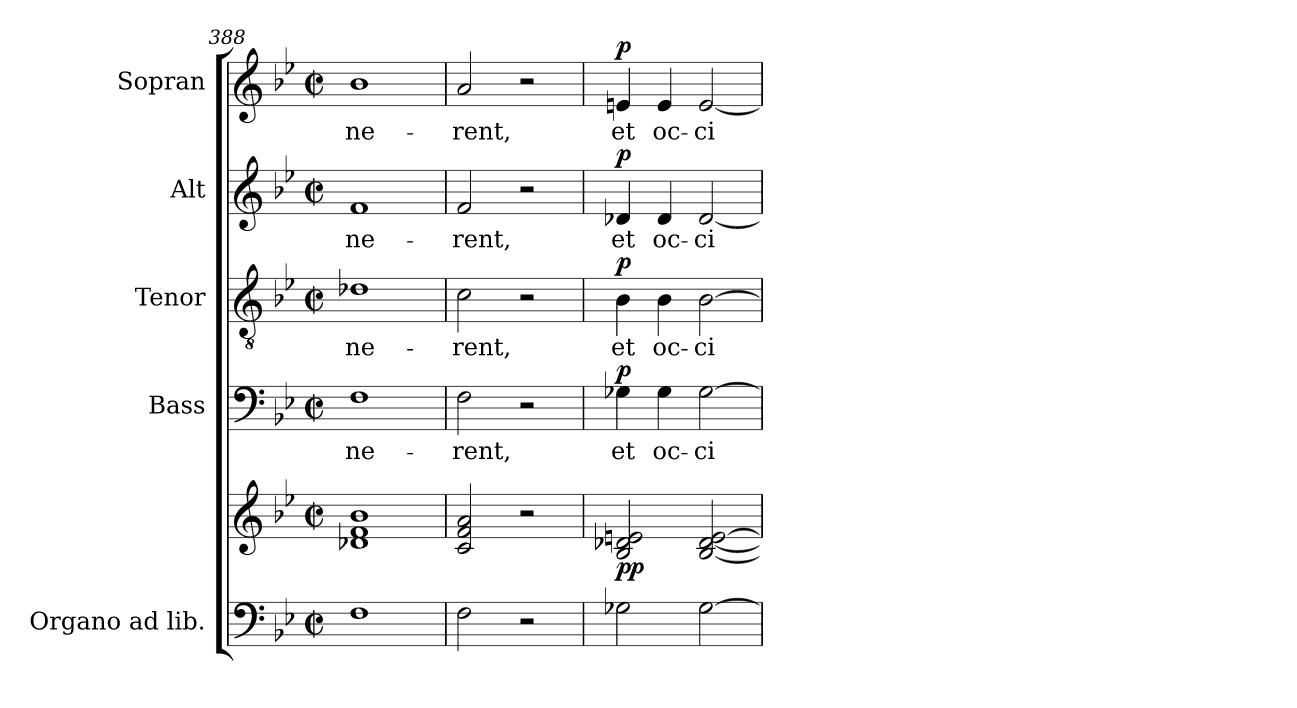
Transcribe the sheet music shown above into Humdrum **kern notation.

**kern	**kern	**dynam	**kern	**text	**dynam	**kern	**text	**dynam	**kern	**text	**dynam	**kern	**text	**dynam
*part5	*part5	*part5	*part4	*part4	*part4	*part3	*part3	*part3	*part2	*part2	*part2	*part1	*part1	*part1
*staff6	*staff5	*staff5/6	*staff4	*staff4	*staff4	*staff3	*staff3	*staff3	*staff2	*staff2	*staff2	*staff1	*staff1	*staff1
*I"Organo ad lib.	*	*	*I"Bass	*	*	*I"Tenor	*	*	*I"Alt	*	*	*I"Sopran	*	*
*	*	*	*I'B.	*	*	*I'T.	*	*	*I'A.	*	*	*I'S.	*	*
*clefF4	*clefG2	*	*clefF4	*	*	*clefGv2	*	*	*clefG2	*	*	*clefG2	*	*
*k[b-e-]	*k[b-e-]	*	*k[b-e-]	*	*	*k[b-e-]	*	*	*k[b-e-]	*	*	*k[b-e-]	*	*
*B-:	*B-:	*	*B-:	*	*	*B-:	*	*	*B-:	*	*	*B-:	*	*
*M2/2	*M2/2	*	*M2/2	*	*	*M2/2	*	*	*M2/2	*	*	*M2/2	*	*
*met(c|)	*met(c|)	*	*met(c|)	*	*	*met(c|)	*	*	*met(c|)	*	*	*met(c|)	*	*
=388	=388	=388	=388	=388	=388	=388	=388	=388	=388	=388	=388	=388	=388	=388
!	!	!	!	!LO:LY:b	!	!	!LO:LY:b	!	!	!LO:LY:b	!	!	!LO:LY:b	!
1F	1d-X 1f 1b-	.	1F	-ne-	.	1d-X	-ne-	.	1f	-ne-	.	1b-	-ne-	.
=389	=389	=389	=389	=389	=389	=389	=389	=389	=389	=389	=389	=389	=389	=389
!	!	!	!	!LO:LY:b	!	!	!LO:LY:b	!	!	!LO:LY:b	!	!	!LO:LY:b	!
2F\	2c/ 2f/ 2a/	.	2F\	-rent,	.	2c\	-rent,	.	2f/	-rent,	.	2a/	-rent,	.
2r	2r	.	2r	.	.	2r	.	.	2r	.	.	2r	.	.
!!LO:PB:g=z
=390	=390	=390	=390	=390	=390	=390	=390	=390	=390	=390	=390	=390	=390	=390
!	!	!LO:DY:b	!	!LO:LY:b	!LO:DY:a	!	!LO:LY:b	!LO:DY:a	!	!LO:LY:b	!LO:DY:a	!	!LO:LY:b	!LO:DY:a
2G-X\	2B-/ 2d-X/ 2en/	pp	4G-X\	et	p	4B-\	et	p	4d-X/	et	p	4en/	et	p
!	!	!	!	!LO:LY:b	!	!	!LO:LY:b	!	!	!LO:LY:b	!	!	!LO:LY:b	!
.	.	.	4G-\	oc-	.	4B-\	oc-	.	4d-/	oc-	.	4e/	oc-	.
!	!	!	!	!LO:LY:b	!	!	!LO:LY:b	!	!	!LO:LY:b	!	!	!LO:LY:b	!
[2G-\	[2B-/ [2d-/ [2e/	.	[2G-\	-ci-	.	[2B-\	-ci-	.	[2d-/	-ci-	.	[2e/	-ci-	.
=	=	=	=	=	=	=	=	=	=	=	=	=	=	=
*-	*-	*-	*-	*-	*-	*-	*-	*-	*-	*-	*-	*-	*-	*-
